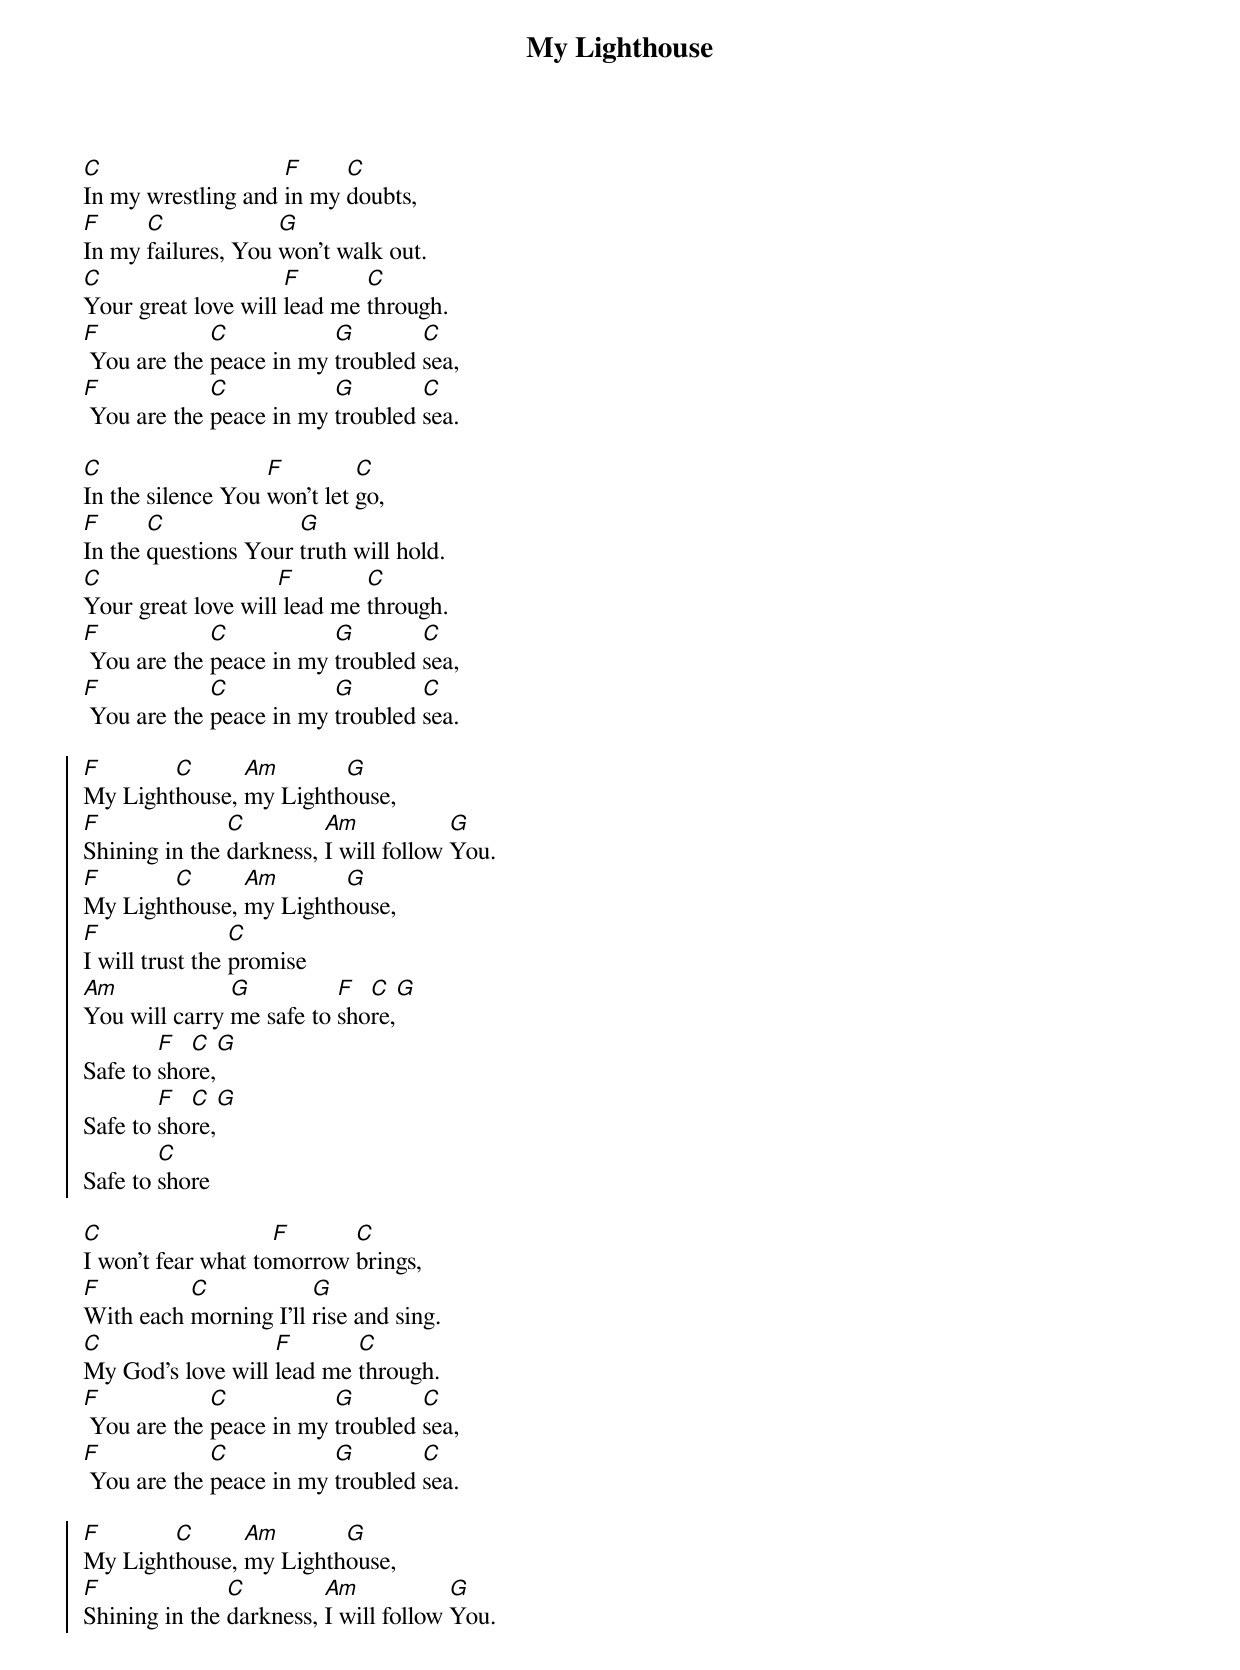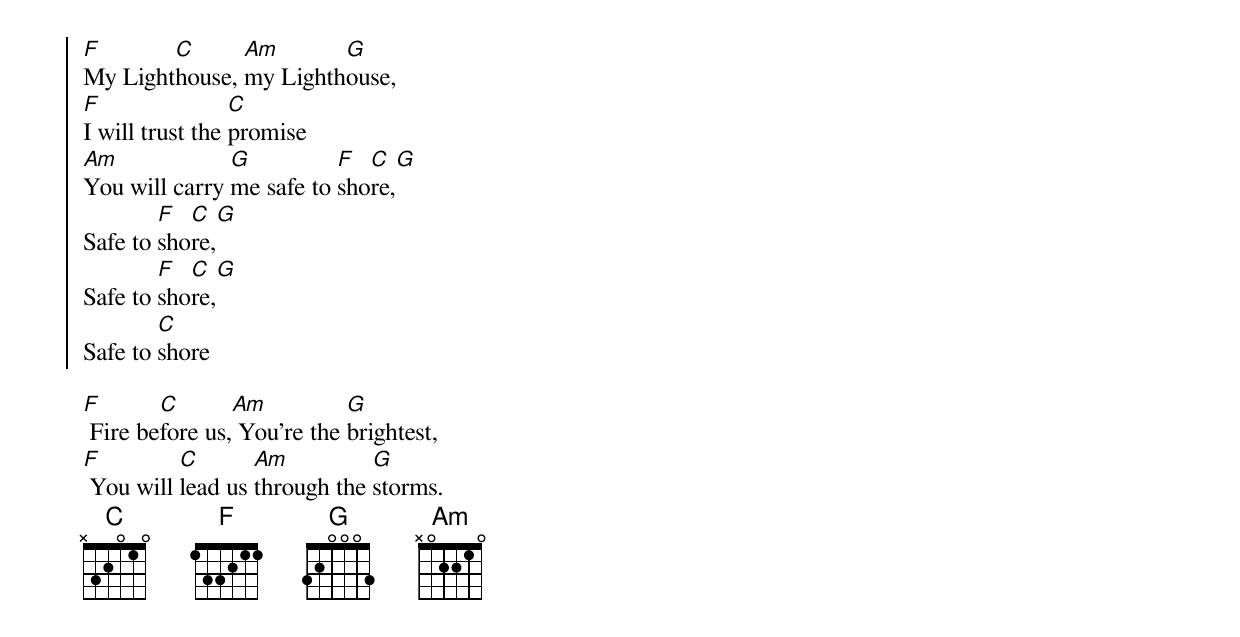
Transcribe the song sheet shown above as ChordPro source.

{title: My Lighthouse}
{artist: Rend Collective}
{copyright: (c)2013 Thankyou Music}
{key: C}
[C]In my wrestling and [F]in my [C]doubts,
[F]In my [C]failures, You [G]won’t walk out.
[C]Your great love will [F]lead me [C]through.
[F] You are the [C]peace in my [G]troubled [C]sea,
[F] You are the [C]peace in my [G]troubled [C]sea.

[C]In the silence You [F]won’t let [C]go,
[F]In the [C]questions Your [G]truth will hold.
[C]Your great love will[F] lead me [C]through.
[F] You are the [C]peace in my [G]troubled [C]sea,
[F] You are the [C]peace in my [G]troubled [C]sea.

{soc}
[F]My Light[C]house, [Am]my Lighth[G]ouse,
[F]Shining in the [C]darkness, [Am]I will follow [G]You.
[F]My Light[C]house, [Am]my Lighth[G]ouse,
[F]I will trust the [C]promise
[Am]You will carry [G]me safe to [F]sho[C]re,[G]
Safe to [F]sho[C]re,[G]
Safe to [F]sho[C]re,[G]
Safe to [C]shore
{eoc}

[C]I won’t fear what to[F]morrow [C]brings,
[F]With each [C]morning I’ll [G]rise and sing.
[C]My God’s love will [F]lead me [C]through.
[F] You are the [C]peace in my [G]troubled [C]sea,
[F] You are the [C]peace in my [G]troubled [C]sea.

{soc}
[F]My Light[C]house, [Am]my Lighth[G]ouse,
[F]Shining in the [C]darkness, [Am]I will follow [G]You.
[F]My Light[C]house, [Am]my Lighth[G]ouse,
[F]I will trust the [C]promise
[Am]You will carry [G]me safe to [F]sho[C]re,[G]
Safe to [F]sho[C]re,[G]
Safe to [F]sho[C]re,[G]
Safe to [C]shore
{eoc}

[F] Fire be[C]fore us,[Am] You’re the [G]brightest,
[F] You will [C]lead us [Am]through the [G]storms.
